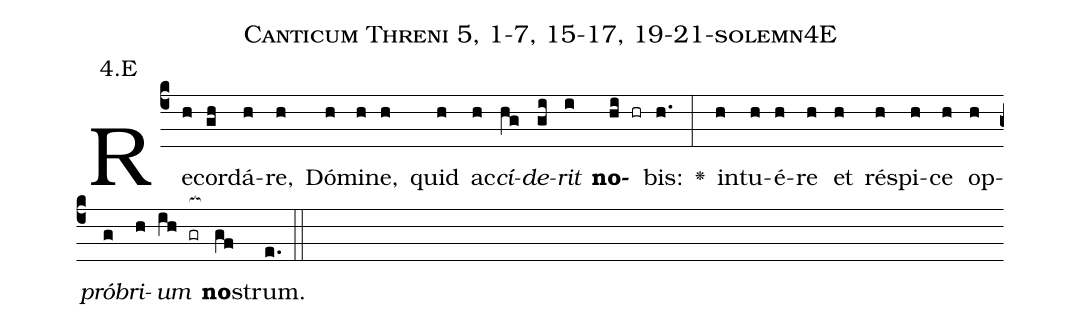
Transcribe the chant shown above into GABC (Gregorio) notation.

name: Canticum Threni 5, 1-7, 15-17, 19-21-solemn4E;
annotation: 4.E;
%%
(c4)Re(h)cor(gh)dá(h)re,(h) Dó(h)mi(h)ne,(h) quid(h) ac(h)<i>cí</i>(hg)<i>de</i>(gi)<i>rit</i>(i) <b>no</b>(hi hr)bis:(h.) <v>\greheightstar</v>(:) in(h)tu(h)é(h)re(h) et(h) ré(h)spi(h)ce(h) op(h)<i>pró</i>(g)<i>bri</i>(h)<i>um</i>(ih gr[ocb:1{]) <b>no</b>(gf[ocb:0}])strum.(e.) (::)


%E(h) u(g) o(h) u(ih) a(gf) e.(e.) (::)
